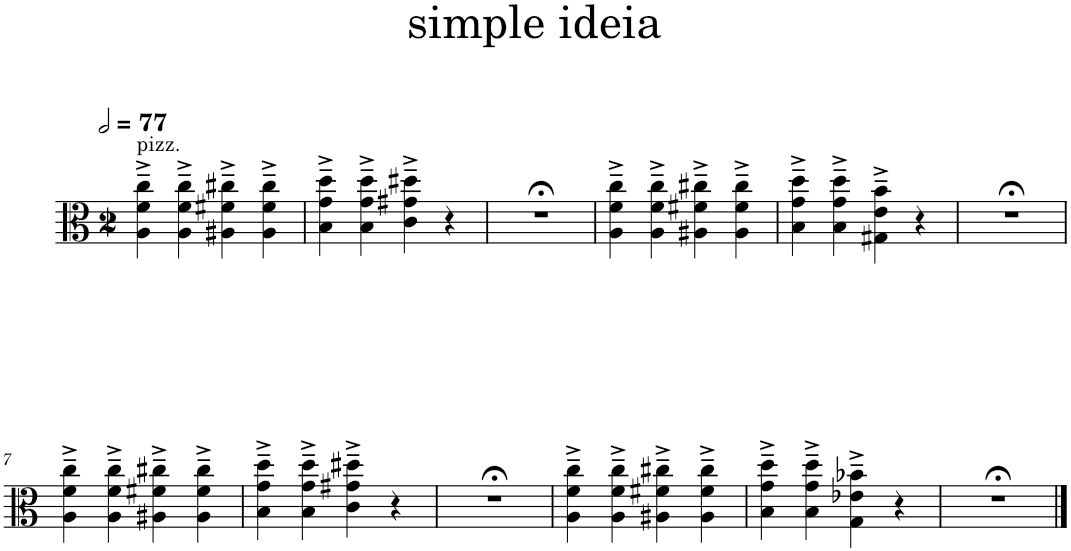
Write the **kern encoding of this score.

**kern
*part1
*staff1
*I"Viola
*I'Vla.
*clefC3
*k[]
*M2/2
*MM154
=1
!LO:TX:a:t=pizz.
4A\~^ 4f\~^ 4cc\~^
4A\~^ 4f\~^ 4cc\~^
4A#X\~^ 4f#X\~^ 4cc#X\~^
4A#\~^ 4f#\~^ 4cc#\~^
=2
4B\~^ 4g\~^ 4dd\~^
4B\~^ 4g\~^ 4dd\~^
4c\~^ 4g#X\~^ 4dd#X\~^
4r
=3
1r;<
=4
4A\~^ 4f\~^ 4cc\~^
4A\~^ 4f\~^ 4cc\~^
4A#X\~^ 4f#X\~^ 4cc#X\~^
4A#\~^ 4f#\~^ 4cc#\~^
=5
4B\~^ 4g\~^ 4dd\~^
4B\~^ 4g\~^ 4dd\~^
4G#X\~^ 4e\~^ 4b\~^
4r
=6
1r;<
!!LO:LB:g=z
=7
4A\~^ 4f\~^ 4cc\~^
4A\~^ 4f\~^ 4cc\~^
4A#X\~^ 4f#X\~^ 4cc#X\~^
4A#\~^ 4f#\~^ 4cc#\~^
=8
4B\~^ 4g\~^ 4dd\~^
4B\~^ 4g\~^ 4dd\~^
4c\~^ 4g#X\~^ 4dd#X\~^
4r
=9
1r;<
=10
4A\~^ 4f\~^ 4cc\~^
4A\~^ 4f\~^ 4cc\~^
4A#X\~^ 4f#X\~^ 4cc#X\~^
4A#\~^ 4f#\~^ 4cc#\~^
=11
4B\~^ 4g\~^ 4dd\~^
4B\~^ 4g\~^ 4dd\~^
4G\~^ 4e-X\~^ 4b-X\~^
4r
=12
1r;<
==
*-
